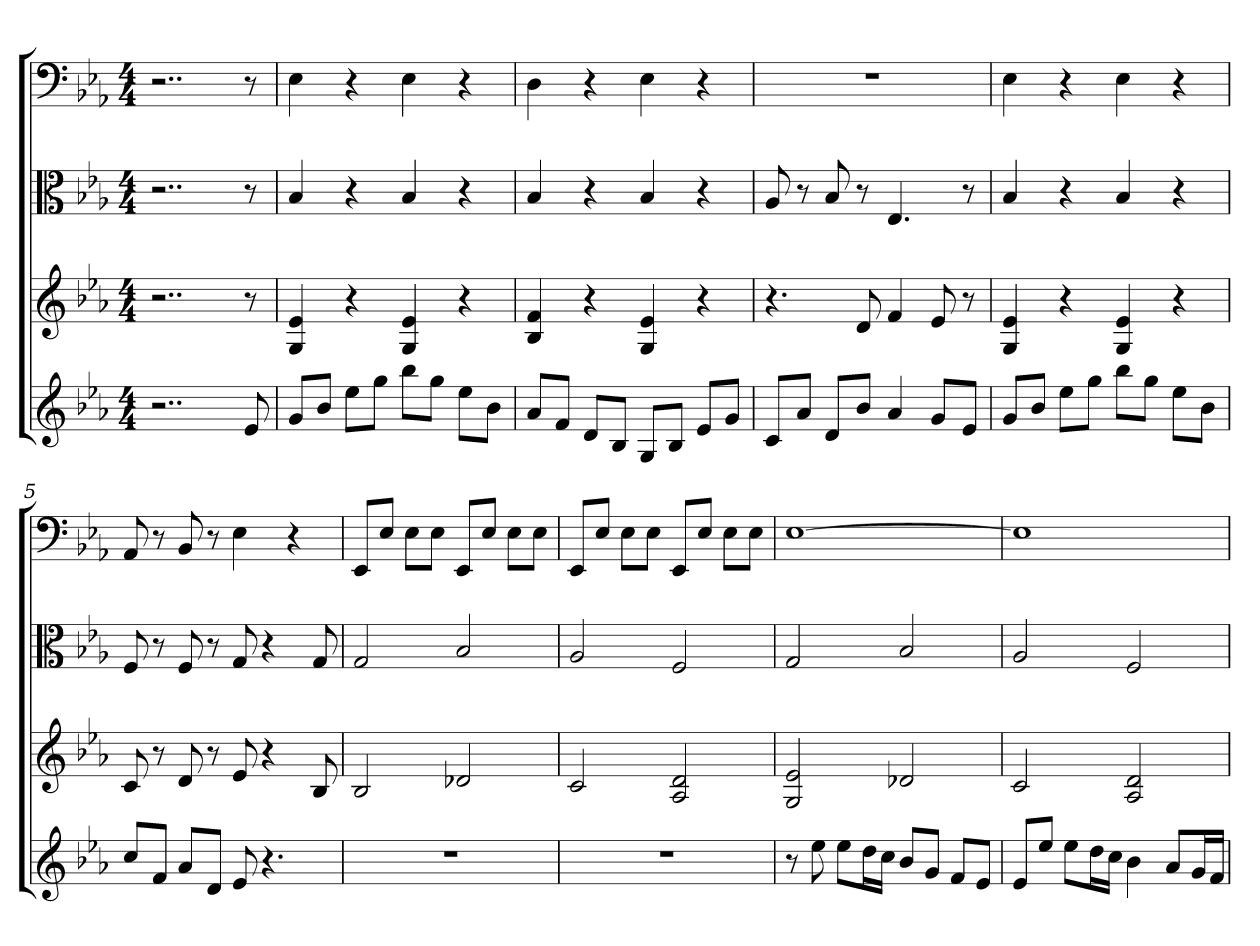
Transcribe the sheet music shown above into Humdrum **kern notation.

**kern	**kern	**kern	**kern
*part4	*part3	*part2	*part1
*staff4	*staff3	*staff2	*staff1
*	*	*clefC3	*clefF4
*k[b-e-a-]	*k[b-e-a-]	*k[b-e-a-]	*k[b-e-a-]
*E-:	*E-:	*E-:	*E-:
*M4/4	*M4/4	*M4/4	*M4/4
=	=	=	=
2..r	2..r	2..r	2..r
8e-	8r	8r	8r
=1	=1	=1	=1
8gL	4G 4e-	4B-	4E-
8b-J	.	.	.
8ee-L	4r	4r	4r
8ggJ	.	.	.
8bb-L	4G 4e-	4B-	4E-
8ggJ	.	.	.
8ee-L	4r	4r	4r
8b-J	.	.	.
=2	=2	=2	=2
8a-L	4B- 4f	4B-	4D
8fJ	.	.	.
8dL	4r	4r	4r
8B-J	.	.	.
8GL	4G 4e-	4B-	4E-
8B-J	.	.	.
8e-L	4r	4r	4r
8gJ	.	.	.
=3	=3	=3	=3
8cL	4.r	8A-	1r
8a-J	.	8r	.
8dL	.	8B-	.
8b-J	8d	8r	.
4a-	4f	4.E-	.
8gL	8e-	.	.
8e-J	8r	8r	.
=4	=4	=4	=4
8gL	4G 4e-	4B-	4E-
8b-J	.	.	.
8ee-L	4r	4r	4r
8ggJ	.	.	.
8bb-L	4G 4e-	4B-	4E-
8ggJ	.	.	.
8ee-L	4r	4r	4r
8b-J	.	.	.
=5	=5	=5	=5
8ccL	8c	8F	8AA-
8fJ	8r	8r	8r
8a-L	8d	8F	8BB-
8dJ	8r	8r	8r
8e-	8e-	8G	4E-
4.r	4r	4r	.
.	.	.	4r
.	8B-	8G	.
=6	=6	=6	=6
1r	2B-	2G	8EE-/L
.	.	.	8E-/J
.	.	.	8E-\L
.	.	.	8E-\J
.	2d-X	2B-	8EE-/L
.	.	.	8E-/J
.	.	.	8E-\L
.	.	.	8E-\J
=7	=7	=7	=7
1r	2c	2A-	8EE-/L
.	.	.	8E-/J
.	.	.	8E-\L
.	.	.	8E-\J
.	2A- 2d	2F	8EE-/L
.	.	.	8E-/J
.	.	.	8E-\L
.	.	.	8E-\J
=8	=8	=8	=8
8r	2G 2e-	2G	[1E-
8ee-	.	.	.
8ee-L	.	.	.
16ddL	.	.	.
16ccJJ	.	.	.
8b-L	2d-X	2B-	.
8gJ	.	.	.
8fL	.	.	.
8e-J	.	.	.
=9	=9	=9	=9
8e-L	2c	2A-	1E-]
8ee-J	.	.	.
8ee-L	.	.	.
16ddL	.	.	.
16ccJJ	.	.	.
4b-	2A- 2d	2F	.
8a-L	.	.	.
16gL	.	.	.
16fJJ	.	.	.
=	=	=	=
*-	*-	*-	*-
